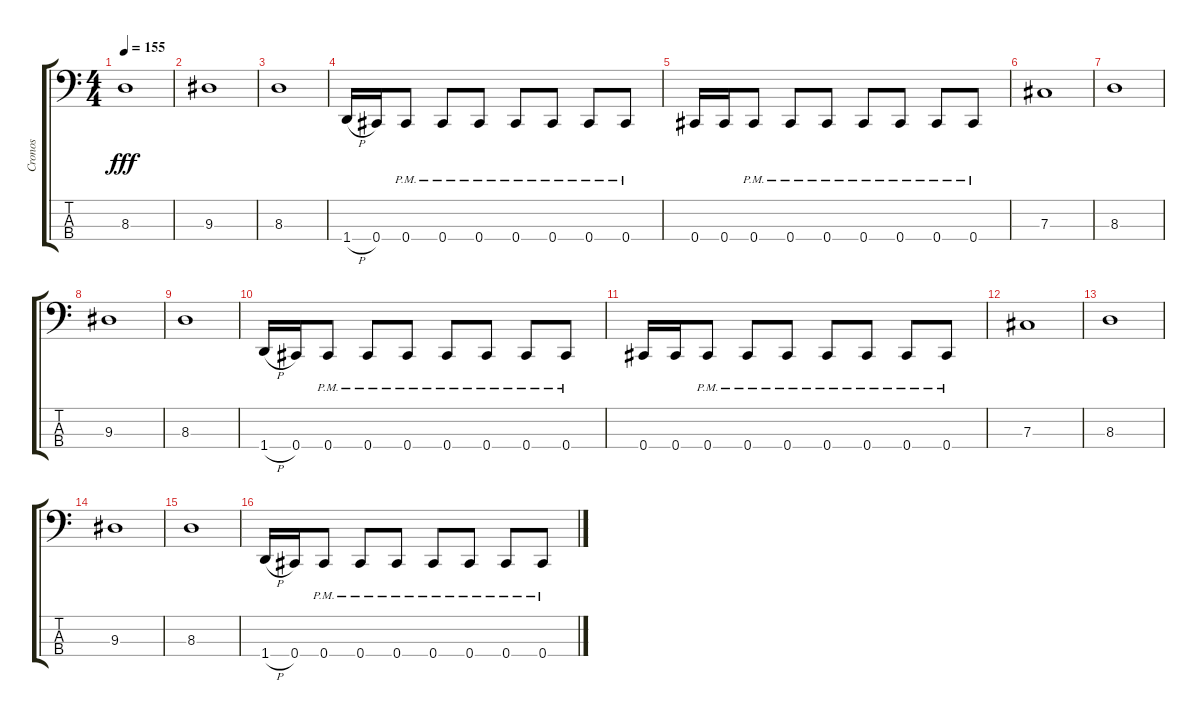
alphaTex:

\track ("Cronos" "Cronos") {instrument electricbassfinger}
\staff {score tabs}
\tuning (E2 B1 Gb1 Db1) {hide}
\ts (4 4)
\tempo 155
\clef f4
\ks c
8.3.1{dy fff} |
9.3.1 |
8.3.1 |
1.4{h}.16 0.4.16 0.4{pm}.8 0.4{pm}.8 0.4{pm}.8 0.4{pm}.8 0.4{pm}.8 0.4{pm}.8 0.4{pm}.8 |
0.4.16 0.4.16 0.4{pm}.8 0.4{pm}.8 0.4{pm}.8 0.4{pm}.8 0.4{pm}.8 0.4{pm}.8 0.4{pm}.8 |
7.3.1 |
8.3.1 |
9.3.1 |
8.3.1 |
1.4{h}.16 0.4.16 0.4{pm}.8 0.4{pm}.8 0.4{pm}.8 0.4{pm}.8 0.4{pm}.8 0.4{pm}.8 0.4{pm}.8 |
0.4.16 0.4.16 0.4{pm}.8 0.4{pm}.8 0.4{pm}.8 0.4{pm}.8 0.4{pm}.8 0.4{pm}.8 0.4{pm}.8 |
7.3.1 |
8.3.1 |
9.3.1 |
8.3.1 |
1.4{h}.16 0.4.16 0.4{pm}.8 0.4{pm}.8 0.4{pm}.8 0.4{pm}.8 0.4{pm}.8 0.4{pm}.8 0.4{pm}.8
